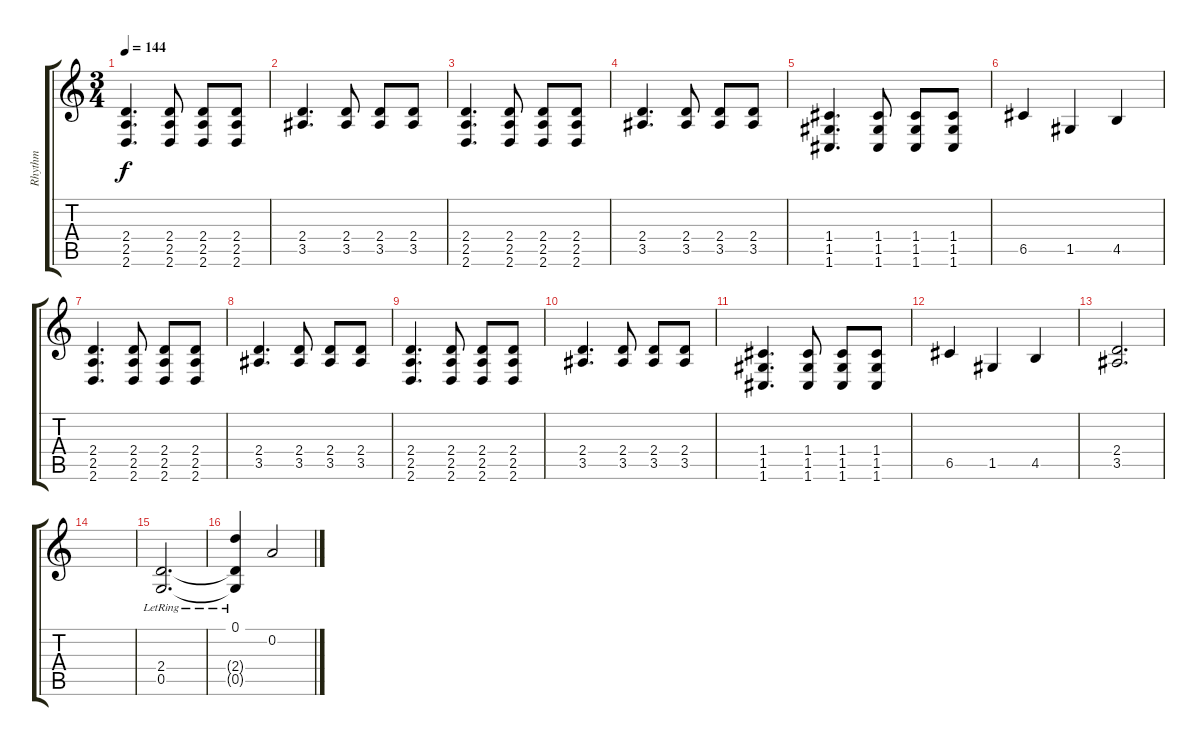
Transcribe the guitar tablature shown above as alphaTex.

\track ("Rhythm" "Rhythm") {instrument distortionguitar}
\staff {score tabs}
\tuning (D4 A3 F3 C3 G2 C2) {hide}
\ts (3 4)
\tempo 144
\clef g2
\ks c
(2.4 2.5 2.6).4{d dy f} (2.4 2.5 2.6).8 (2.4 2.5 2.6).8 (2.4 2.5 2.6).8 |
(2.4 3.5).4{d} (2.4 3.5).8 (2.4 3.5).8 (2.4 3.5).8 |
(2.4 2.5 2.6).4{d} (2.4 2.5 2.6).8 (2.4 2.5 2.6).8 (2.4 2.5 2.6).8 |
(2.4 3.5).4{d} (2.4 3.5).8 (2.4 3.5).8 (2.4 3.5).8 |
(1.4 1.5 1.6).4{d} (1.4 1.5 1.6).8 (1.4 1.5 1.6).8 (1.4 1.5 1.6).8 |
6.5.4 1.5.4 4.5.4 |
(2.4 2.5 2.6).4{d} (2.4 2.5 2.6).8 (2.4 2.5 2.6).8 (2.4 2.5 2.6).8 |
(2.4 3.5).4{d} (2.4 3.5).8 (2.4 3.5).8 (2.4 3.5).8 |
(2.4 2.5 2.6).4{d} (2.4 2.5 2.6).8 (2.4 2.5 2.6).8 (2.4 2.5 2.6).8 |
(2.4 3.5).4{d} (2.4 3.5).8 (2.4 3.5).8 (2.4 3.5).8 |
(1.4 1.5 1.6).4{d} (1.4 1.5 1.6).8 (1.4 1.5 1.6).8 (1.4 1.5 1.6).8 |
6.5.4 1.5.4 4.5.4 |
(2.4 3.5).2{d} |
|
(2.4{lr} 0.5).2{d} |
(0.1{lr} 2.4{lr t} 0.5{t}).4 0.2.2
